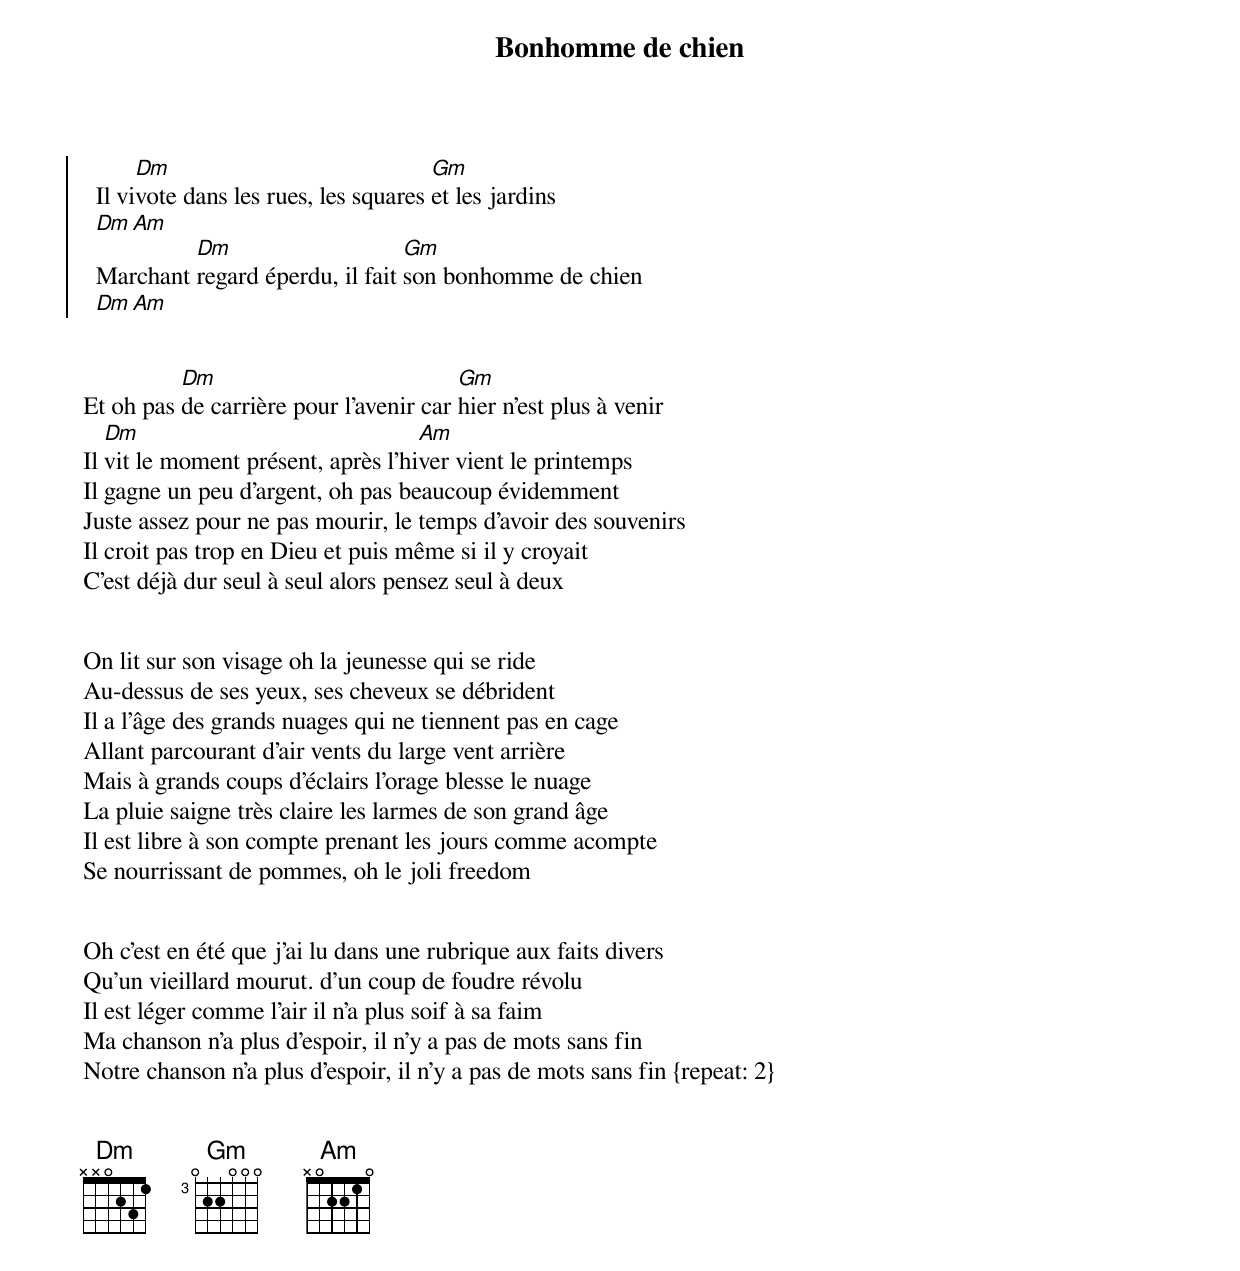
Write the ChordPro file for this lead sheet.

{title: Bonhomme de chien}
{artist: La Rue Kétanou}
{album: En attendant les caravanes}
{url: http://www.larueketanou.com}
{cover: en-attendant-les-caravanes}
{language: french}
{columns: 1}
{define: Dm frets X X 0 2 3 1}
{define: Gm base-fret 3 frets 0 2 2 0 0 0}
{define: Am frets X 0 2 2 1 0}

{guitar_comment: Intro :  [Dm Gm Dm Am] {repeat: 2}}

{start_of_chorus}
  Il vi[Dm]vote dans les rues, les squares [Gm]et les jardins
  [Dm Am]
  Marchant [Dm]regard éperdu, il fait [Gm]son bonhomme de chien
  [Dm Am]
{end_of_chorus}


Et oh pas [Dm]de carrière pour l'avenir car [Gm]hier n'est plus à venir
Il [Dm]vit le moment présent, après l'hi[Am]ver vient le printemps
Il gagne un peu d'argent, oh pas beaucoup évidemment
Juste assez pour ne pas mourir, le temps d'avoir des souvenirs
Il croit pas trop en Dieu et puis même si il y croyait
C'est déjà dur seul à seul alors pensez seul à deux


On lit sur son visage oh la jeunesse qui se ride
Au-dessus de ses yeux, ses cheveux se débrident
Il a l'âge des grands nuages qui ne tiennent pas en cage
Allant parcourant d'air vents du large vent arrière
Mais à grands coups d'éclairs l'orage blesse le nuage
La pluie saigne très claire les larmes de son grand âge
Il est libre à son compte prenant les jours comme acompte
Se nourrissant de pommes, oh le joli freedom


Oh c'est en été que j'ai lu dans une rubrique aux faits divers
Qu'un vieillard mourut. d'un coup de foudre révolu
Il est léger comme l'air il n'a plus soif à sa faim
Ma chanson n'a plus d'espoir, il n'y a pas de mots sans fin
Notre chanson n'a plus d'espoir, il n'y a pas de mots sans fin {repeat: 2}

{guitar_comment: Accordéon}

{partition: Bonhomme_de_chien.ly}
